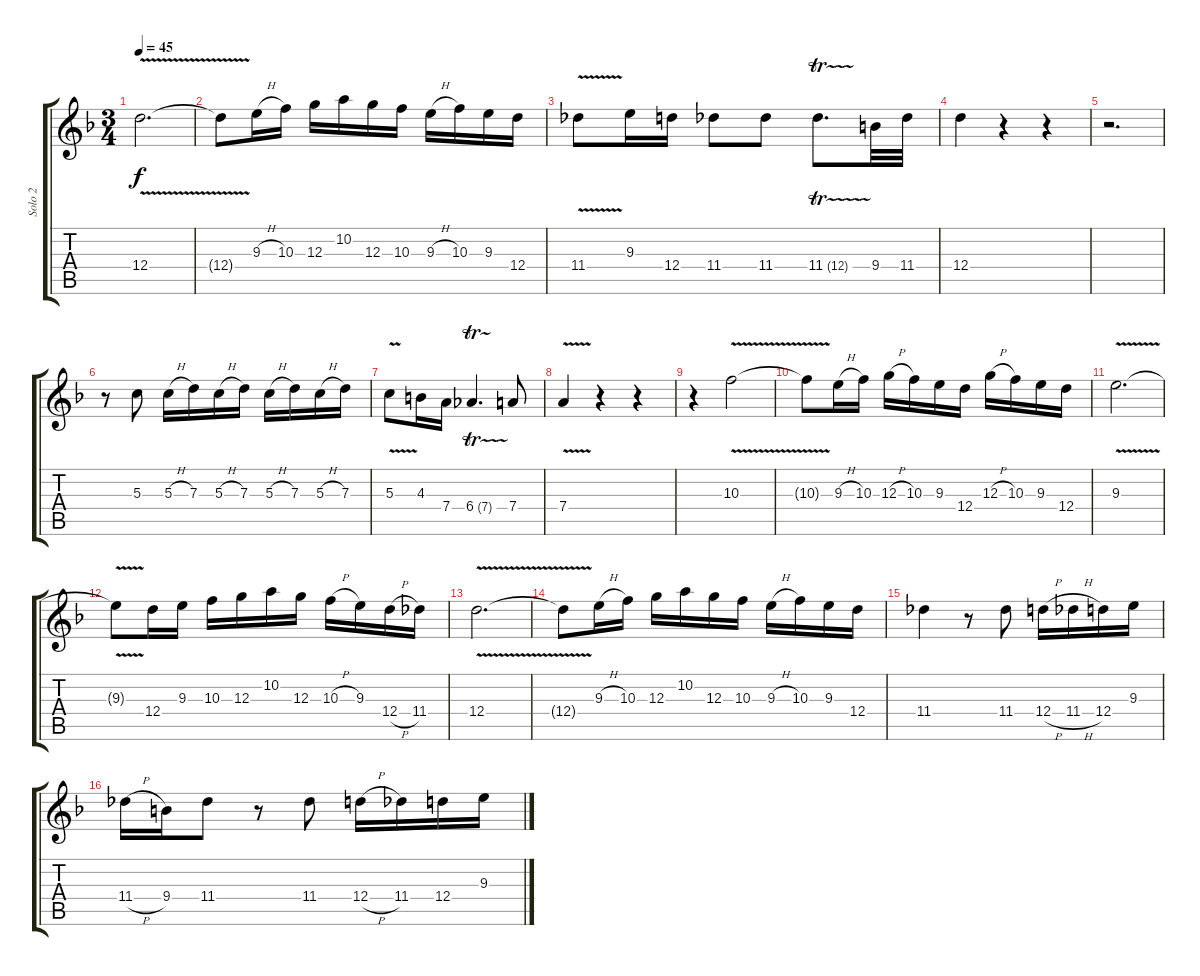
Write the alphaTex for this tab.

\track ("Solo 2" "Solo 2") {instrument distortionguitar}
\staff {score tabs}
\tuning (E4 B3 G3 D3 A2 E2) {hide}
\ts (3 4)
\tempo 45
\clef g2
\ks dminor
12.4{v}.2{d dy f} |
12.4{t}.8 9.3{h}.16 10.3.16 12.3.16 10.2.16 12.3.16 10.3.16 9.3{h}.16 10.3.16 9.3.16 12.4.16 |
11.4{v}.8 9.3.16 12.4.16 11.4.8 11.4.8 11.4{tr (12 64)}.8{d} 9.4.32 11.4.32 |
12.4.4 r.4 r.4 |
r.2{d} |
r.8 5.3.8 5.3{h}.16 7.3.16 5.3{h}.16 7.3.16 5.3{h}.16 7.3.16 5.3{h}.16 7.3.16 |
5.3{v}.8 4.3.16 7.4.16 6.4{tr (7 64)}.4{d} 7.4.8 |
7.4{v}.4 r.4 r.4 |
r.4 10.3{v}.2 |
10.3{t}.8 9.3{h}.16 10.3.16 12.3{h}.16 10.3.16 9.3.16 12.4.16 12.3{h}.16 10.3.16 9.3.16 12.4.16 |
9.3{v}.2{d} |
9.3{t}.8 12.4.16 9.3.16 10.3.16 12.3.16 10.2.16 12.3.16 10.3{h}.16 9.3.16 12.4{h}.16 11.4.16 |
12.4{v}.2{d} |
12.4{t}.8 9.3{h}.16 10.3.16 12.3.16 10.2.16 12.3.16 10.3.16 9.3{h}.16 10.3.16 9.3.16 12.4.16 |
11.4.4 r.8 11.4.8 12.4{h}.16 11.4{h}.16 12.4.16 9.3.16 |
11.4{h}.16 9.4.16 11.4.8 r.8 11.4.8 12.4{h}.16 11.4.16 12.4.16 9.3.16
